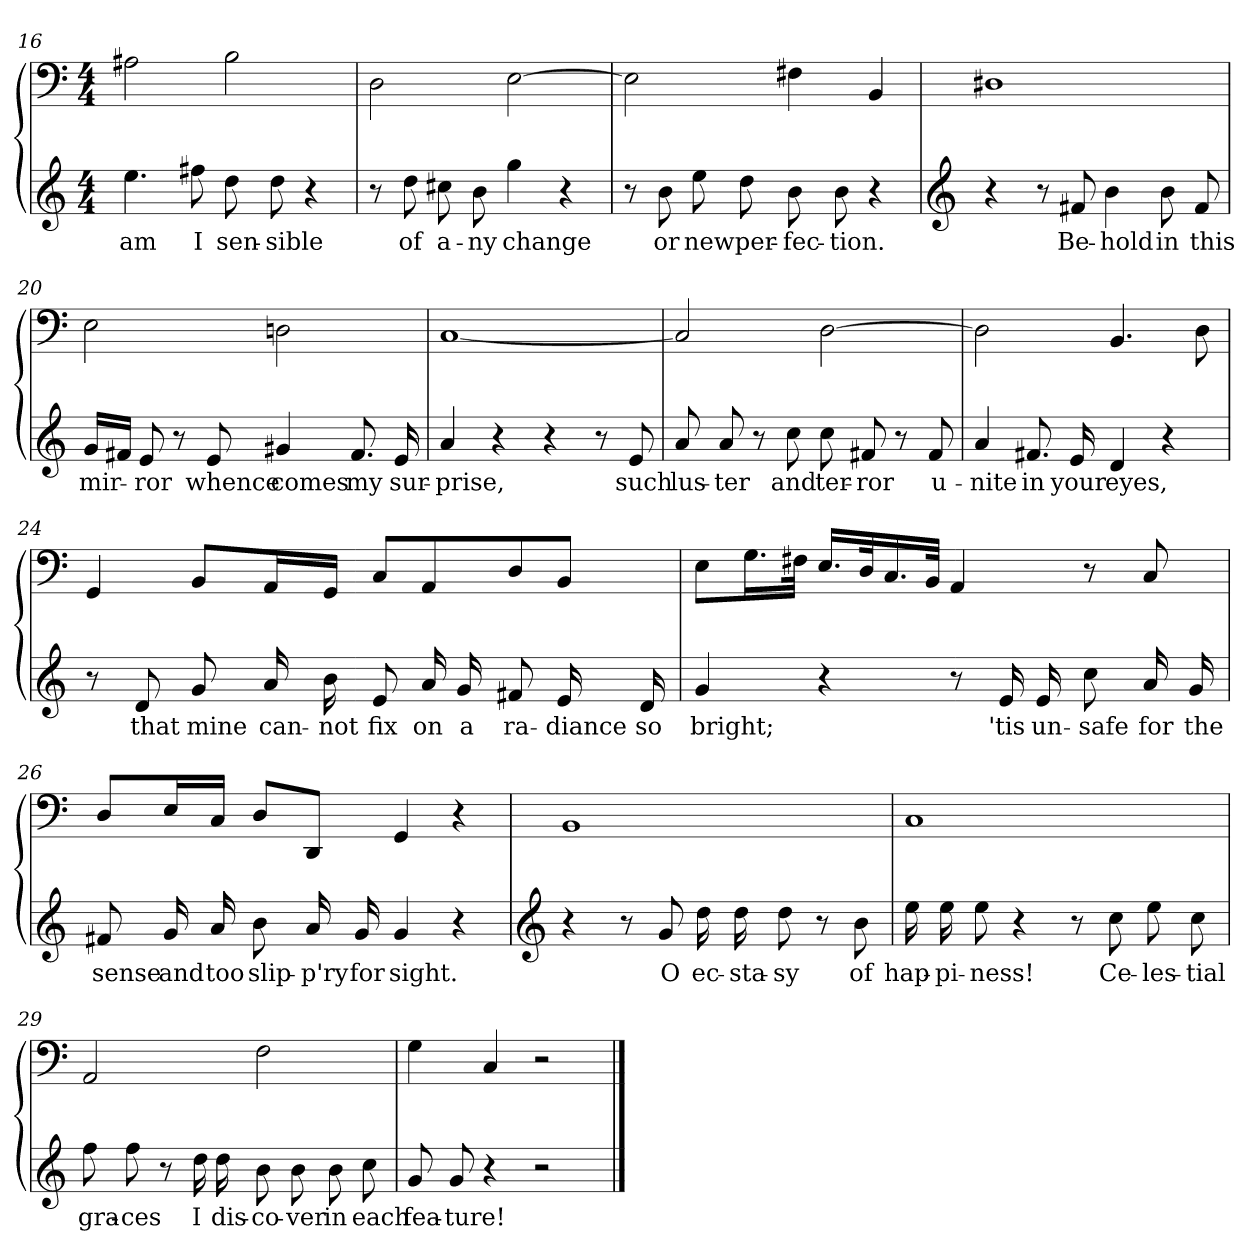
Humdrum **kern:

**kern	**text	**kern
*part1	*part1	*part1
*staff2	*staff2	*staff1
*clefG2	*	*clefF4
*k[]	*	*k[]
*a:	*	*a:
*M4/4	*	*M4/4
=16	=16	=16
4.ee\	am	2A#X\
8ff#X\	I	.
8dd\	sen-	2B\
8dd\	-sible	.
4r	.	.
=17	=17	=17
8r	.	2D\
8dd\	of	.
8cc#X\	a-	.
8b\	-ny	.
4gg\	change	[2E\
4r	.	.
=18	=18	=18
8r	.	2E\]
8b\	or	.
8ee\	new	.
8dd\	per-	.
8b\	-fec-	4F#X\
8b\	-tion.	.
4r	.	4BB/
=19	=19	=19
*clefG2	*	*
4r	.	1D#X\
8r	.	.
8f#X/	Be-	.
4b\	-hold	.
8b\	in	.
8f#/	this	.
=20	=20	=20
16g/LL	mir-	2E\
16f#X/JJ	.	.
8e/	-ror	.
8r	.	.
8e/	whence	.
4g#X/	comes	2Dn\
8.f#/	my	.
16e/	sur-	.
=21	=21	=21
4a/	-prise,	[1C/
4r	.	.
4r	.	.
8r	.	.
8e/	such	.
=22	=22	=22
8a/	lus-	2C/]
8a/	-ter	.
8r	.	.
8cc\	and	.
8cc\	ter-	[2D\
8f#X/	-ror	.
8r	.	.
8f#/	u-	.
=23	=23	=23
4a/	-nite	2D\]
8.f#X/	in	.
16e/	your	.
4d/	eyes,	4.BB/
4r	.	.
.	.	8D\
=24	=24	=24
8r	.	4GG/
8d/	that	.
8g/	mine	8BB/L
16a/	can-	16AA/L
16b\	-not	16GG/JJ
8e/	fix	8C/L
16a/	on	8AA/
16g/	a	.
8f#X/	ra-	8D/
16e/	-diance	8BB/J
16d/	so	.
=25	=25	=25
4g/	bright;	8E\L
.	.	16.G\L
.	.	32F#X\JJk
4r	.	16.E/LL
.	.	32D/K
.	.	16.C/
.	.	32BB/JJk
8r	.	4AA/
16e/	'tis	.
16e/	un-	.
8cc\	-safe	8r
16a/	for	8C/
16g/	the	.
=26	=26	=26
8f#X/	sense	8D/L
16g/	and	16E/L
16a/	too	16C/JJ
8b\	slip-	8D/L
16a/	-p'ry	8DD/J
16g/	for	.
4g/	sight.	4GG/
4r	.	4r
=27	=27	=27
*clefG2	*	*
4r	.	1BB/
8r	.	.
8g/	O	.
16dd\	ec-	.
16dd\	-sta-	.
8dd\	-sy	.
8r	.	.
8b\	of	.
=28	=28	=28
16ee\	hap-	1C\
16ee\	-pi-	.
8ee\	-ness!	.
4r	.	.
8r	.	.
8cc\	Ce-	.
8ee\	-les-	.
8cc\	-tial	.
=29	=29	=29
8ff\	gra-	2AA/
8ff\	-ces	.
8r	.	.
16dd\	I	.
16dd\	dis-	.
8b\	-co-	2F\
8b\	-ver	.
8b\	in	.
8cc\	each	.
=30	=30	=30
8g/	fea-	4G\
8g/	-ture!	.
4r	.	4C/
2r	.	2r
==	==	==
*-	*-	*-
